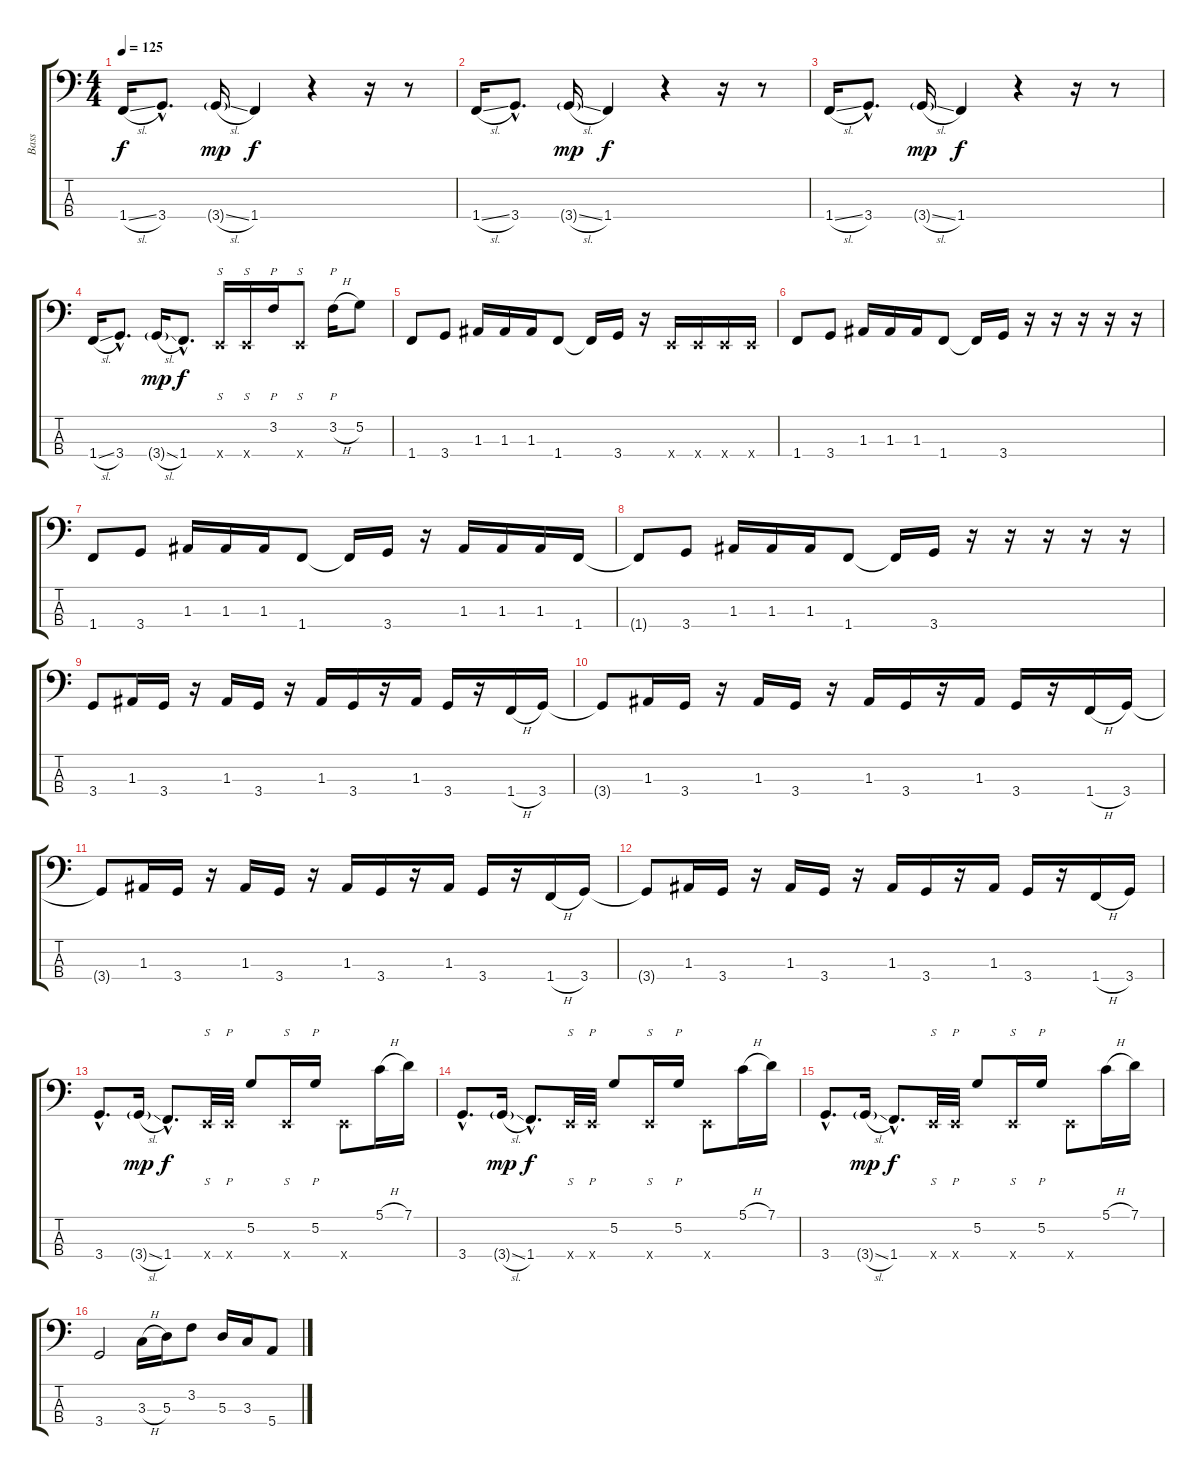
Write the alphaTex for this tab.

\track ("Bass" "Bass") {instrument slapbass1}
\staff {score tabs}
\tuning (G2 D2 A1 E1) {hide}
\ts (4 4)
\tempo 125
\clef f4
\ks c
1.4{sl}.16{dy f} 3.4{hac}.8{d} 3.4{sl g}.16{dy mp} 1.4.4{dy f} r.4 r.16 r.8 |
1.4{sl}.16 3.4{hac}.8{d} 3.4{sl g}.16{dy mp} 1.4.4{dy f} r.4 r.16 r.8 |
1.4{sl}.16 3.4{hac}.8{d} 3.4{sl g}.16{dy mp} 1.4.4{dy f} r.4 r.16 r.8 |
1.4{sl}.16 3.4{hac}.8{d} 3.4{sl g}.16{dy mp} 1.4{hac}.8{d dy f} 0.4{x}.16{s} 0.4{x}.16{s} 3.2.16{p} 0.4{x}.8{s} 3.2{h}.16{p} 5.2.8 |
1.4.8 3.4.8 1.3.16 1.3.16 1.3.16 1.4.8 1.4{t}.16 3.4.16 r.16 0.4{x}.16 0.4{x}.16 0.4{x}.16 0.4{x}.16 |
1.4.8 3.4.8 1.3.16 1.3.16 1.3.16 1.4.8 1.4{t}.16 3.4.16 r.16 r.16 r.16 r.16 r.16 |
1.4.8 3.4.8 1.3.16 1.3.16 1.3.16 1.4.8 1.4{t}.16 3.4.16 r.16 1.3.16 1.3.16 1.3.16 1.4.16 |
1.4{t}.8 3.4.8 1.3.16 1.3.16 1.3.16 1.4.8 1.4{t}.16 3.4.16 r.16 r.16 r.16 r.16 r.16 |
3.4.8 1.3.16 3.4.16 r.16 1.3.16 3.4.16 r.16 1.3.16 3.4.16 r.16 1.3.16 3.4.16 r.16 1.4{h}.16 3.4.16 |
3.4{t}.8 1.3.16 3.4.16 r.16 1.3.16 3.4.16 r.16 1.3.16 3.4.16 r.16 1.3.16 3.4.16 r.16 1.4{h}.16 3.4.16 |
3.4{t}.8 1.3.16 3.4.16 r.16 1.3.16 3.4.16 r.16 1.3.16 3.4.16 r.16 1.3.16 3.4.16 r.16 1.4{h}.16 3.4.16 |
3.4{t}.8 1.3.16 3.4.16 r.16 1.3.16 3.4.16 r.16 1.3.16 3.4.16 r.16 1.3.16 3.4.16 r.16 1.4{h}.16 3.4.16 |
3.4{hac}.8{d} 3.4{sl g}.16{dy mp} 1.4{hac}.8{d dy f} 0.4{x}.32{s} 0.4{x}.32{p} 5.2.8 0.4{x}.16{s} 5.2.16{p} 0.4{x}.8 5.1{h}.16 7.1.16 |
3.4{hac}.8{d} 3.4{sl g}.16{dy mp} 1.4{hac}.8{d dy f} 0.4{x}.32{s} 0.4{x}.32{p} 5.2.8 0.4{x}.16{s} 5.2.16{p} 0.4{x}.8 5.1{h}.16 7.1.16 |
3.4{hac}.8{d} 3.4{sl g}.16{dy mp} 1.4{hac}.8{d dy f} 0.4{x}.32{s} 0.4{x}.32{p} 5.2.8 0.4{x}.16{s} 5.2.16{p} 0.4{x}.8 5.1{h}.16 7.1.16 |
3.4.2 3.3{h}.16{instrument electricbassfinger} 5.3.16 3.2.8 5.3.16 3.3.16 5.4.8
